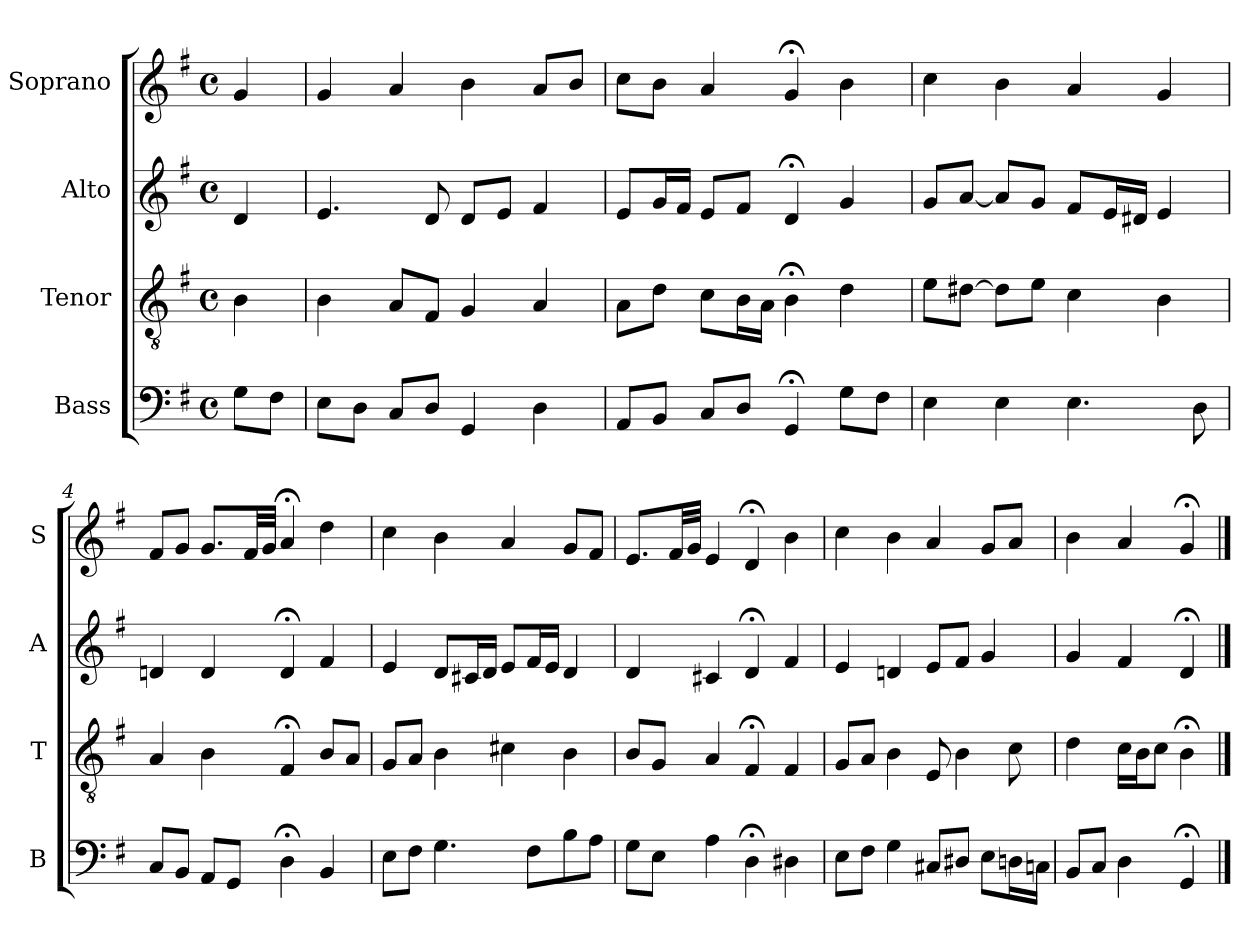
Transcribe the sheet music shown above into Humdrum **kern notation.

**kern	**kern	**kern	**kern
*part4	*part3	*part2	*part1
*staff4	*staff3	*staff2	*staff1
*I"Bass	*I"Tenor	*I"Alto	*I"Soprano
*I'B	*I'T	*I'A	*I'S
*clefF4	*clefGv2	*clefG2	*clefG2
*k[f#]	*k[f#]	*k[f#]	*k[f#]
*G:	*G:	*G:	*G:
*M4/4	*M4/4	*M4/4	*M4/4
*met(c)	*met(c)	*met(c)	*met(c)
*MM100	*MM100	*MM100	*MM100
=	=	=	=
8GL	4B	4d	4g
8F#J	.	.	.
=1	=1	=1	=1
8EL	4B	4.e	4g
8DJ	.	.	.
8CL	8AL	.	4a
8DJ	8F#J	8d	.
4GG	4G	8dL	4b
.	.	8eJ	.
4D	4A	4f#	8aL
.	.	.	8bJ
=2	=2	=2	=2
8AAL	8AL	8eL	8ccL
8BBJ	8dJ	16gL	8bJ
.	.	16f#JJ	.
8CL	8cL	8eL	4a
8DJ	16BL	8f#J	.
.	16AJJ	.	.
4GG;<	4B;<	4d;<	4g;<
8GL	4d	4g	4b
8F#J	.	.	.
=3	=3	=3	=3
4E	8eL	8gL	4cc
.	[8d#XJ	[8aJ	.
4E	8d#L]	8aL]	4b
.	8eJ	8gJ	.
4.E	4c	8f#L	4a
.	.	16eL	.
.	.	16d#XJJ	.
.	4B	4e	4g
8D	.	.	.
=4	=4	=4	=4
8CL	4A	4dn	8f#L
8BBJ	.	.	8gJ
8AAL	4B	4d	8.gL
8GGJ	.	.	.
.	.	.	32f#LL
.	.	.	32gJJJ
4D;<	4F#;<	4d;<	4a;<
4BB	8BL	4f#	4dd
.	8AJ	.	.
=5	=5	=5	=5
8EL	8GL	4e	4cc
8F#J	8AJ	.	.
4.G	4B	8dL	4b
.	.	16c#XL	.
.	.	16dJJ	.
.	4c#X	8eL	4a
8F#L	.	16f#L	.
.	.	16eJJ	.
8B	4B	4d	8gL
8AJ	.	.	8f#J
=6	=6	=6	=6
8GL	8BL	4d	8.eL
8EJ	8GJ	.	.
.	.	.	32f#LL
.	.	.	32gJJJ
4A	4A	4c#X	4e
4D;<	4F#;<	4d;<	4d;<
4D#X	4F#	4f#	4b
=7	=7	=7	=7
8EL	8GL	4e	4cc
8F#J	8AJ	.	.
4G	4B	4dn	4b
8C#XL	8E	8eL	4a
8D#XJ	4B	8f#J	.
8EL	.	4g	8gL
16DnL	8c	.	8aJ
16CnJJ	.	.	.
=8	=8	=8	=8
8BBL	4d	4g	4b
8CJ	.	.	.
4Di	16ciLL	4f#i	4ai
.	16BJ	.	.
.	8cJ	.	.
4GG;<	4B;<	4d;<	4g;<
==	==	==	==
*-	*-	*-	*-
